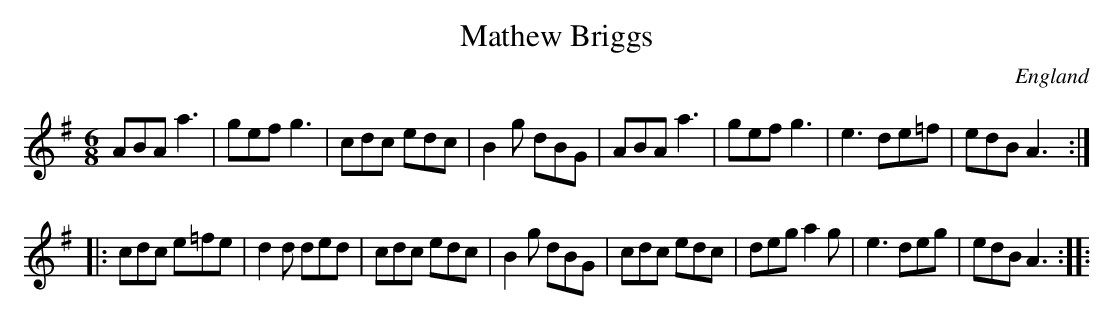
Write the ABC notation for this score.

X:1
T:Mathew Briggs
L:1/8
M:6/8
O:England
K:A dorian
ABA a3 | gef g3 | cdc edc | B2g dBG | \
ABA a3 | gef g3 | e3 de=f | edB A3 ::
cdc e=fe | d2d ded | cdc edc | B2g dBG | \
cdc edc  | deg a2g | e3  deg | edB A3 ::
